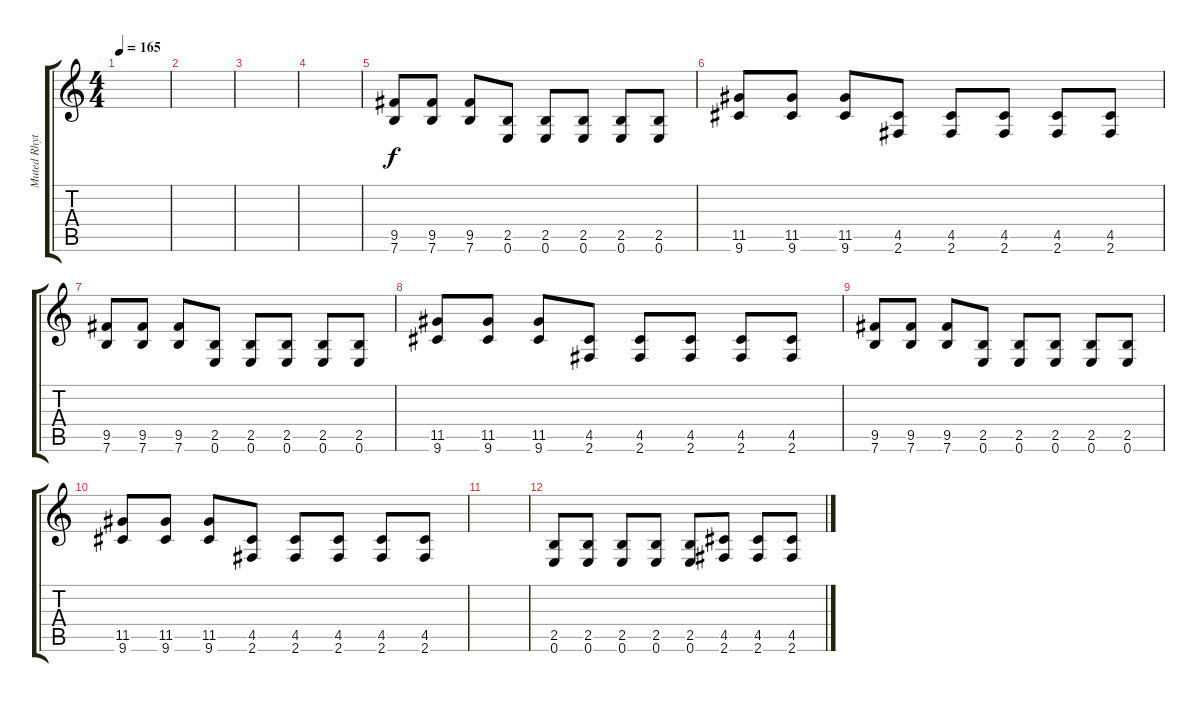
\track ("Muted Rhythm Guitar" "Muted Rhyt") {instrument electricguitarmuted}
\staff {score tabs}
\tuning (E4 B3 G3 D3 A2 E2) {hide}
\ts (4 4)
\tempo 165
\clef g2
\ks c
|
|
|
|
(9.5 7.6).8 (9.5 7.6).8 (9.5 7.6).8 (2.5 0.6).8 (2.5 0.6).8 (2.5 0.6).8 (2.5 0.6).8 (2.5 0.6).8 |
(11.5 9.6).8 (11.5 9.6).8 (11.5 9.6).8 (4.5 2.6).8 (4.5 2.6).8 (4.5 2.6).8 (4.5 2.6).8 (4.5 2.6).8 |
(9.5 7.6).8 (9.5 7.6).8 (9.5 7.6).8 (2.5 0.6).8 (2.5 0.6).8 (2.5 0.6).8 (2.5 0.6).8 (2.5 0.6).8 |
(11.5 9.6).8 (11.5 9.6).8 (11.5 9.6).8 (4.5 2.6).8 (4.5 2.6).8 (4.5 2.6).8 (4.5 2.6).8 (4.5 2.6).8 |
(9.5 7.6).8 (9.5 7.6).8 (9.5 7.6).8 (2.5 0.6).8 (2.5 0.6).8 (2.5 0.6).8 (2.5 0.6).8 (2.5 0.6).8 |
(11.5 9.6).8 (11.5 9.6).8 (11.5 9.6).8 (4.5 2.6).8 (4.5 2.6).8 (4.5 2.6).8 (4.5 2.6).8 (4.5 2.6).8 |
|
(2.5 0.6).8 (2.5 0.6).8 (2.5 0.6).8 (2.5 0.6).8 (2.5 0.6).8 (4.5 2.6).8 (4.5 2.6).8 (4.5 2.6).8
